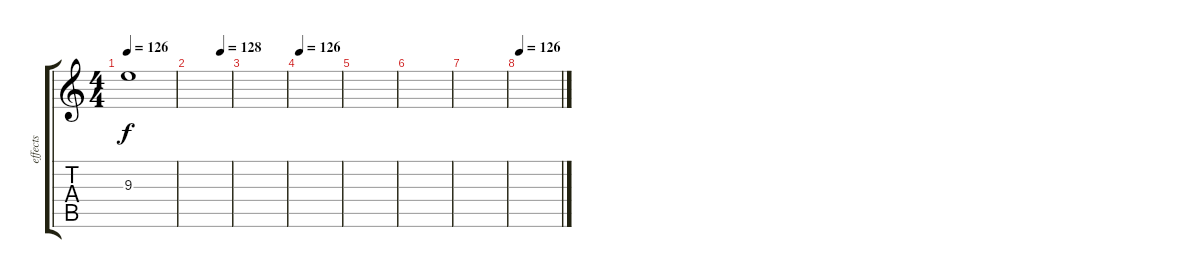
\track ("effects" "effects") {instrument overdrivenguitar}
\staff {score tabs}
\tuning (E4 B3 G3 D3 A2 E2) {hide}
\ts (4 4)
\tempo 126
\clef g2
\ks c
9.3.1{dy f} |
\tempo (128 0.75)
|
|
\tempo 126
|
|
|
|
\tempo 126
